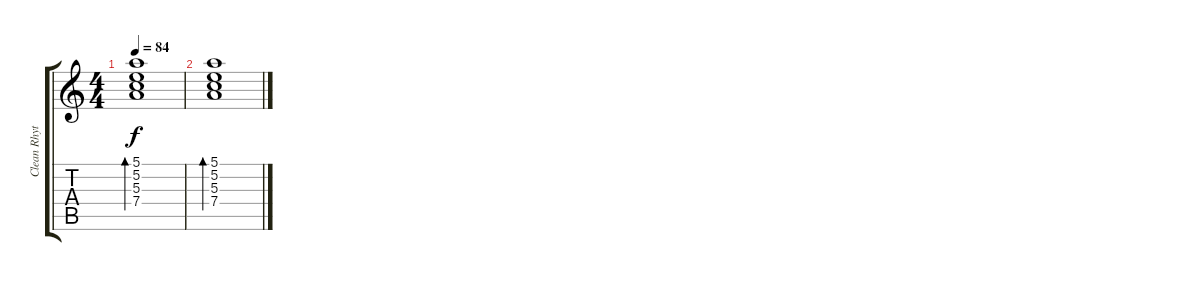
\track ("Clean Rhythm" "Clean Rhyt") {instrument electricguitarclean}
\staff {score tabs}
\tuning (E4 B3 G3 D3 A2 E2) {hide}
\ts (4 4)
\tempo 84
\clef g2
\ks c
(5.1 5.2 5.3 7.4).1{bd 240 dy f} |
(5.1 5.2 5.3 7.4).1{bd 240}
